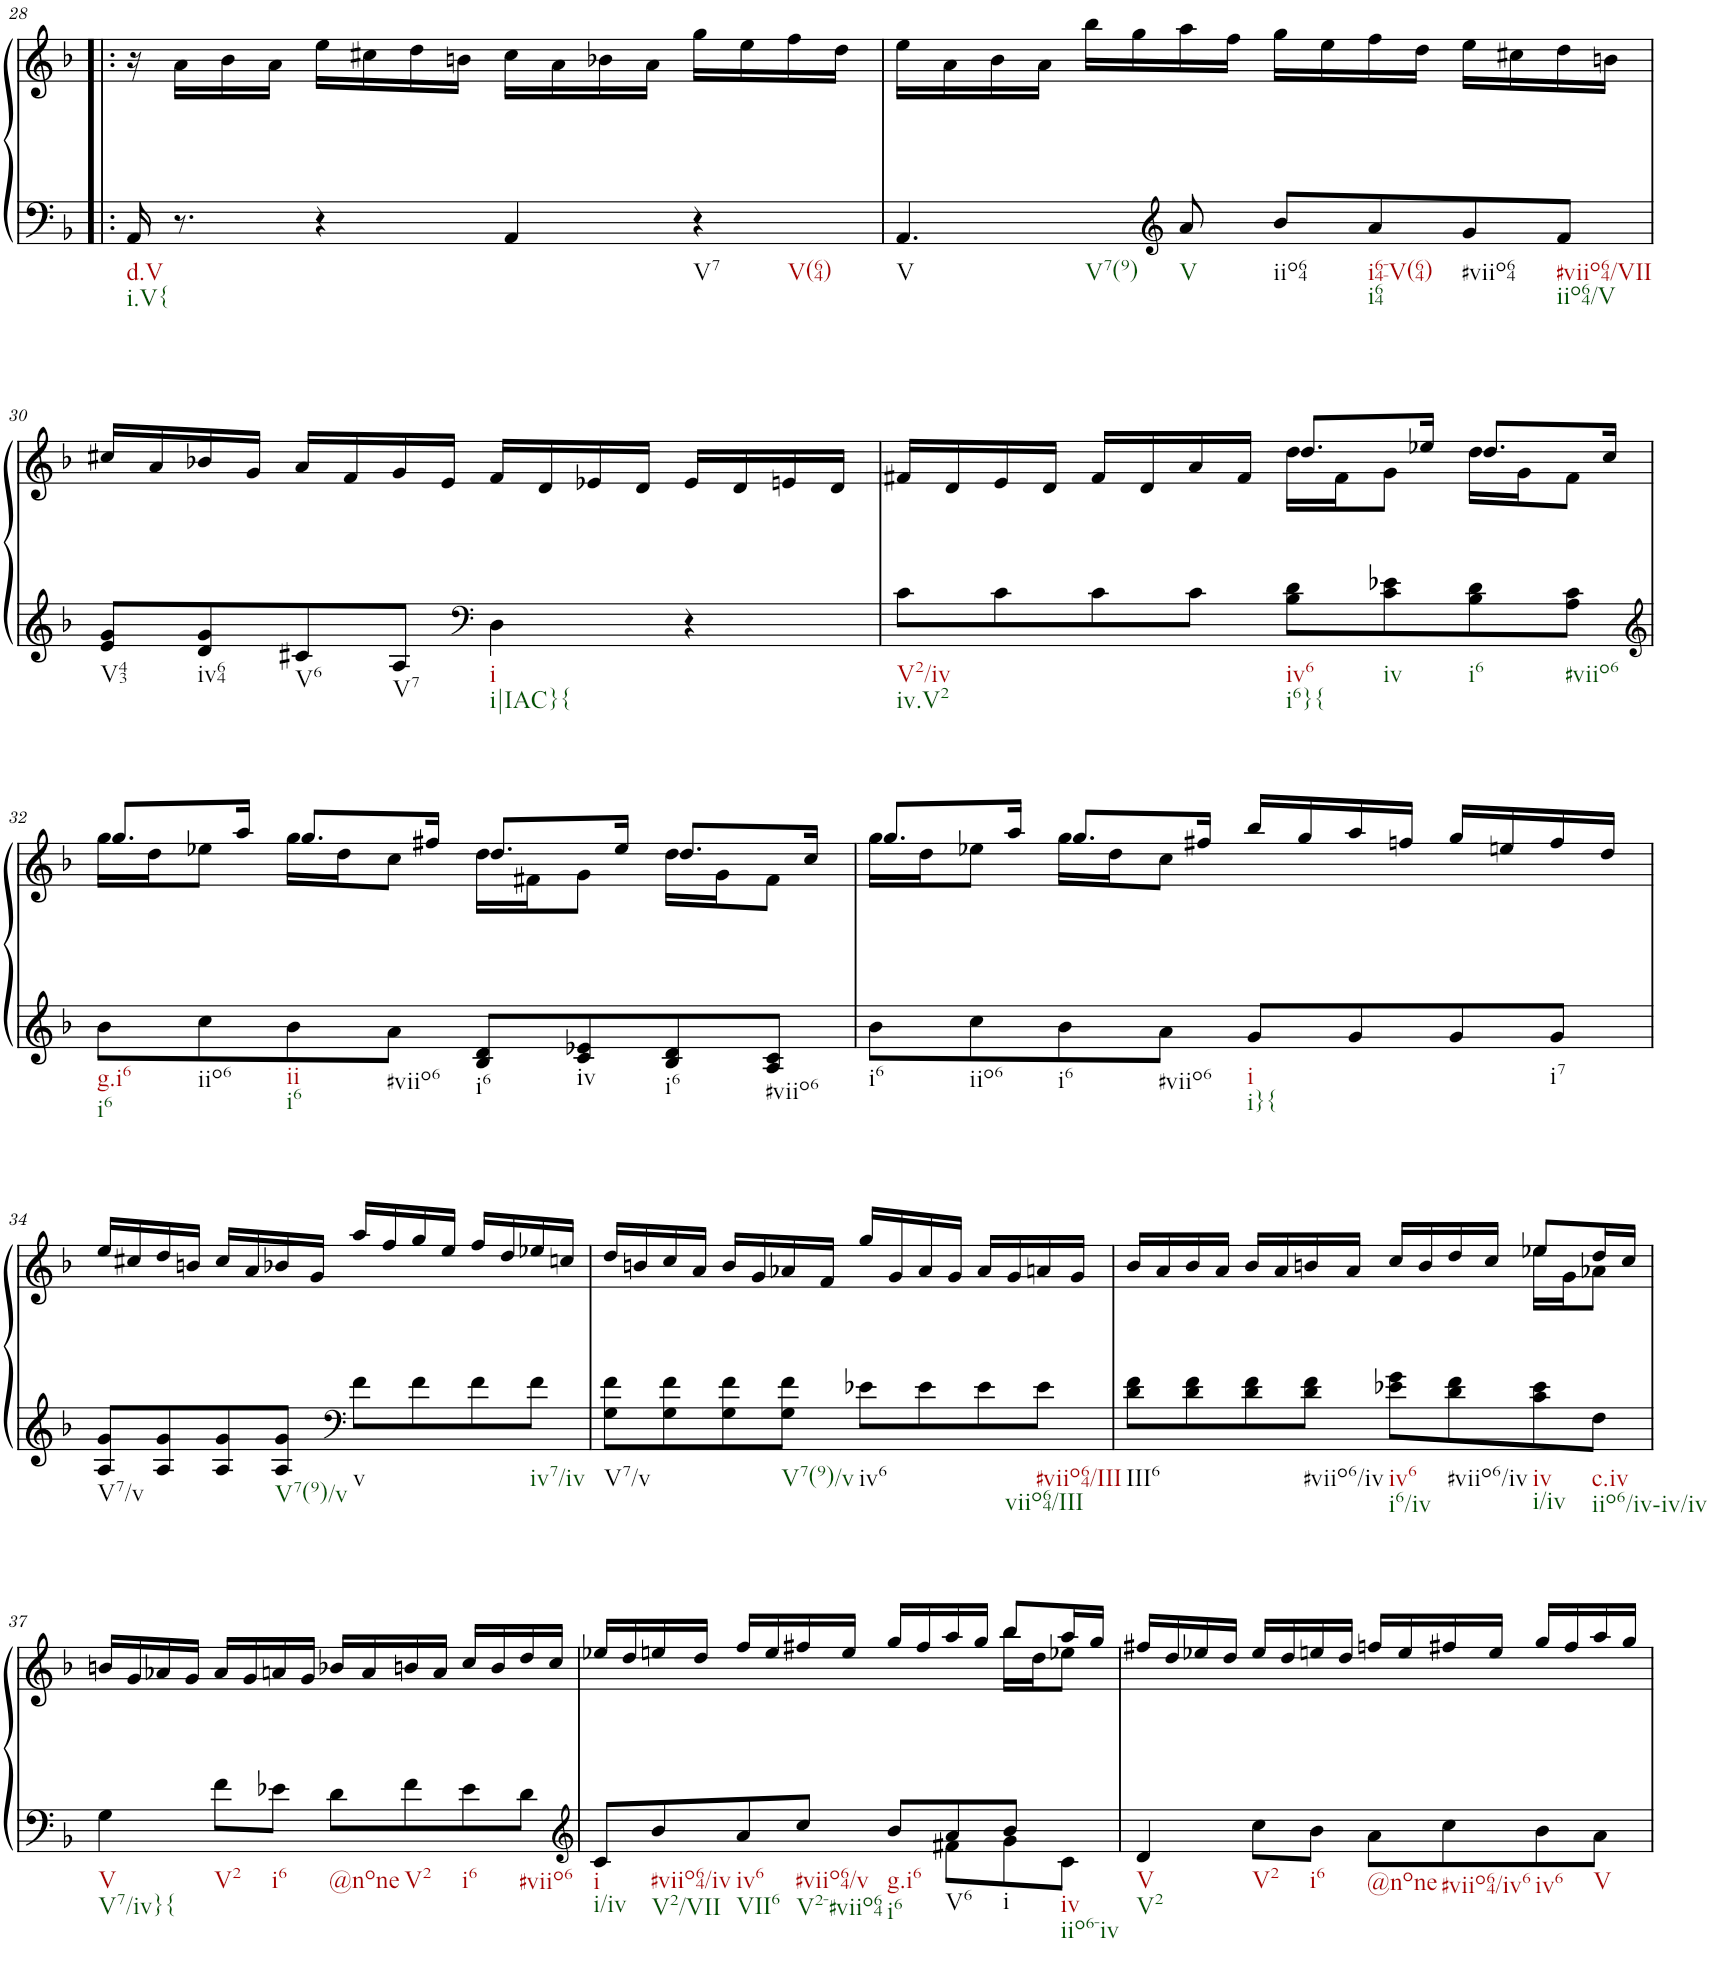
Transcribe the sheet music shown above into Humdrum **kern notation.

**kern	**kern
*part1	*part1
*staff2	*staff1
*I"Piano	*
*I'Pno.	*
!!LO:PB:g=z
*clefF4	*clefG2
*k[b-]	*k[b-]
*M4/4	*M4/4
*met(c)	*met(c)
=28!|:	=28!|:
!LO:TX:b:t=d.V	!
!LO:TX:b:t=i.V{	!
16AA/	16r
8.r	16a\LL
.	16b-\
.	16a\JJ
4r	16ee\LL
.	16cc#X\
.	16dd\
.	16bn\JJ
4AA/	16cc#\LL
.	16a\
.	16b-X\
.	16a\JJ
!LO:TX:b:t=V7	!
!LO:TX:b:t=V(64)	!
4r	16gg\LL
.	16ee\
.	16ff\
.	16dd\JJ
=29	=29
!LO:TX:b:t=V	!
!LO:TX:b:t=V7(9)	!
4.AA/	16ee\LL
.	16a\
.	16b-\
.	16a\JJ
.	16bb-\LL
.	16gg\
*clefG2	*
!LO:TX:b:t=V	!
8a/	16aa\
.	16ff\JJ
!LO:TX:b:t=iio64	!
8b-/L	16gg\LL
.	16ee\
!LO:TX:b:t=i64-V(64)	!
!LO:TX:b:t=i64	!
8a/	16ff\
.	16dd\JJ
!LO:TX:b:t=#viio64	!
8g/	16ee\LL
.	16cc#X\
!LO:TX:b:t=#viio64/VII	!
!LO:TX:b:t=iio64/V	!
8f/J	16dd\
.	16bn\JJ
!!LO:LB:g=z
=30	=30
!LO:TX:b:t=V43	!
8e/ 8g/L	16cc#X/LL
.	16a/
!LO:TX:b:t=iv64	!
8d/ 8g/	16b-X/
.	16g/JJ
!LO:TX:b:t=V6	!
8c#X/	16a/LL
.	16f/
!LO:TX:b:t=V7	!
8A/J	16g/
.	16e/JJ
*clefF4	*
!LO:TX:b:t=i	!
!LO:TX:b:t=i|IAC}{	!
4D\	16f/LL
.	16d/
.	16e-X/
.	16d/JJ
4r	16e-/LL
.	16d/
.	16en/
.	16d/JJ
=31	=31
*	*^
!LO:TX:b:t=V2/iv	!	!
!LO:TX:b:t=iv.V2	!	!
8c\L	16f#X/LL	2ryy
.	16d/	.
8c\	16e/	.
.	16d/JJ	.
8c\	16f#/LL	.
.	16d/	.
8c\J	16a/	.
.	16f#/JJ	.
!LO:TX:b:t=iv6	!	!
!LO:TX:b:t=i6}{	!	!
8B-\ 8d\L	8.dd/L	16dd\LL
.	.	16f#\J
!LO:TX:b:t=iv	!	!
8c\ 8e-X\	.	8g\J
.	16ee-X/Jk	.
!LO:TX:b:t=i6	!	!
8B-\ 8d\	8.dd/L	16dd\LL
.	.	16g\J
!LO:TX:b:t=#viio6	!	!
8A\ 8c\J	.	8f#\J
.	16cc/Jk	.
!!LO:LB:g=z	!!
=32	=32	=32
*clefG2	*	*
!LO:TX:b:t=g.i6	!	!
!LO:TX:b:t=i6	!	!
8b-\L	8.gg/L	16gg\LL
.	.	16dd\J
!LO:TX:b:t=iio6	!	!
8cc\	.	8ee-X\J
.	16aa/Jk	.
!LO:TX:b:t=ii	!	!
!LO:TX:b:t=i6	!	!
8b-\	8.gg/L	16gg\LL
.	.	16dd\J
!LO:TX:b:t=#viio6	!	!
8a\J	.	8cc\J
.	16ff#X/Jk	.
!LO:TX:b:t=i6	!	!
8B-/ 8d/L	8.dd/L	16dd\LL
.	.	16f#X\J
!LO:TX:b:t=iv	!	!
8c/ 8e-X/	.	8g\J
.	16ee-/Jk	.
!LO:TX:b:t=i6	!	!
8B-/ 8d/	8.dd/L	16dd\LL
.	.	16g\J
!LO:TX:b:t=#viio6	!	!
8A/ 8c/J	.	8f#\J
.	16cc/Jk	.
=33	=33	=33
!LO:TX:b:t=i6	!	!
8b-\L	8.gg/L	16gg\LL
.	.	16dd\J
!LO:TX:b:t=iio6	!	!
8cc\	.	8ee-X\J
.	16aa/Jk	.
!LO:TX:b:t=i6	!	!
8b-\	8.gg/L	16gg\LL
.	.	16dd\J
!LO:TX:b:t=#viio6	!	!
8a\J	.	8cc\J
.	16ff#X/Jk	.
!LO:TX:b:t=i	!	!
!LO:TX:b:t=i}{	!	!
8g/L	16bb-/LL	2ryy
.	16gg/	.
8g/	16aa/	.
.	16ffn/JJ	.
8g/	16gg/LL	.
.	16een/	.
!LO:TX:b:t=i7	!	!
8g/J	16ff/	.
.	16dd/JJ	.
*	*v	*v
!!LO:LB:g=z
=34	=34
!LO:TX:b:t=V7/v	!
8A/ 8g/L	16ee/LL
.	16cc#X/
8A/ 8g/	16dd/
.	16bn/JJ
8A/ 8g/	16cc#/LL
.	16a/
!LO:TX:b:t=V7(9)/v	!
8A/ 8g/J	16b-X/
.	16g/JJ
*clefF4	*
!LO:TX:b:t=v	!
8f\L	16aa/LL
.	16ff/
8f\	16gg/
.	16ee/JJ
8f\	16ff/LL
.	16dd/
!LO:TX:b:t=iv7/iv	!
8f\J	16ee-X/
.	16ccn/JJ
=35	=35
!LO:TX:b:t=V7/v	!
8G\ 8f\L	16dd/LL
.	16bn/
8G\ 8f\	16cc/
.	16a/JJ
8G\ 8f\	16b/LL
.	16g/
!LO:TX:b:t=V7(9)/v	!
8G\ 8f\J	16a-X/
.	16f/JJ
!LO:TX:b:t=iv6	!
8e-X\L	16gg/LL
.	16g/
8e-\	16a-/
.	16g/JJ
8e-\	16a-/LL
.	16g/
!LO:TX:b:t=#viio64/III	!
!LO:TX:b:t=viio64/III	!
8e-\J	16an/
.	16g/JJ
=36	=36
*	*^
!LO:TX:b:t=III6	!	!
8d\ 8f\L	16b-/LL	2.ryy
.	16a/	.
8d\ 8f\	16b-/	.
.	16a/JJ	.
8d\ 8f\	16b-/LL	.
.	16a/	.
!LO:TX:b:t=#viio6/iv	!	!
8d\ 8f\J	16bn/	.
.	16a/JJ	.
!LO:TX:b:t=iv6	!	!
!LO:TX:b:t=i6/iv	!	!
8e-X\ 8g\L	16cc/LL	.
.	16b/	.
!LO:TX:b:t=#viio6/iv	!	!
8d\ 8f\	16dd/	.
.	16cc/JJ	.
!LO:TX:b:t=iv	!	!
!LO:TX:b:t=i/iv	!	!
8c\ 8e-\	8ee-X/L	16ee-\LL
.	.	16g\J
!LO:TX:b:t=c.iv	!	!
!LO:TX:b:t=iio6/iv-iv/iv	!	!
8F\J	16dd/L	8a-X\J
.	16cc/JJ	.
*	*v	*v
!!LO:LB:g=z
=37	=37
!LO:TX:b:t=V	!
!LO:TX:b:t=V7/iv}{	!
4G\	16bn/LL
.	16g/
.	16a-X/
.	16g/JJ
!LO:TX:b:t=V2	!
8f\L	16a-/LL
.	16g/
!LO:TX:b:t=i6	!
8e-X\J	16an/
.	16g/JJ
!LO:TX:b:t=@none	!
8d\L	16b-X/LL
.	16a/
!LO:TX:b:t=V2	!
8f\	16bn/
.	16a/JJ
!LO:TX:b:t=i6	!
8e-\	16cc/LL
.	16b/
!LO:TX:b:t=#viio6	!
8d\J	16dd/
.	16cc/JJ
=38	=38
*clefG2	*
*^	*^
!LO:TX:b:t=i	!	!	!
!LO:TX:b:t=i/iv	!	!	!
8c/L	8ryy	16ee-X/LL	2.ryy
.	.	16dd/	.
*v	*v	*	*
!LO:TX:b:t=#viio64/iv	!	!
!LO:TX:b:t=V2/VII	!	!
8b-/	16een/	.
.	16dd/JJ	.
!LO:TX:b:t=iv6	!	!
!LO:TX:b:t=VII6	!	!
8a/	16ff/LL	.
.	16ee/	.
!LO:TX:b:t=#viio64/v	!	!
!LO:TX:b:t=V2-#viio64	!	!
8cc/J	16ff#X/	.
.	16ee/JJ	.
!LO:TX:b:t=g.i6	!	!
!LO:TX:b:t=i6	!	!
8b-/L	16gg/LL	.
.	16ff#/	.
*^	*	*
!LO:TX:b:t=V6	!	!	!
8a/	8f#X\L	16aa/	.
.	.	16gg/JJ	.
!LO:TX:b:t=i	!	!	!
8b-/J	8g\	8bb-/L	16bb-\LL
.	.	.	16dd\J
!LO:TX:b:t=iv	!	!	!
!LO:TX:b:t=iio6-iv	!	!	!
8ryy	8c\J	16aa/L	8ee-X\J
.	.	16gg/JJ	.
*v	*v	*	*
*	*v	*v
=39	=39
!LO:TX:b:t=V	!
!LO:TX:b:t=V2	!
4d/	16ff#X/LL
.	16dd/
.	16ee-X/
.	16dd/JJ
!LO:TX:b:t=V2	!
8cc\L	16ee-/LL
.	16dd/
!LO:TX:b:t=i6	!
8b-\J	16een/
.	16dd/JJ
!LO:TX:b:t=@none	!
8a\L	16ffn/LL
.	16ee/
!LO:TX:b:t=#viio64/iv6	!
8cc\	16ff#X/
.	16ee/JJ
!LO:TX:b:t=iv6	!
8b-\	16gg/LL
.	16ff#/
!LO:TX:b:t=V	!
8a\J	16aa/
.	16gg/JJ
=	=
*-	*-
